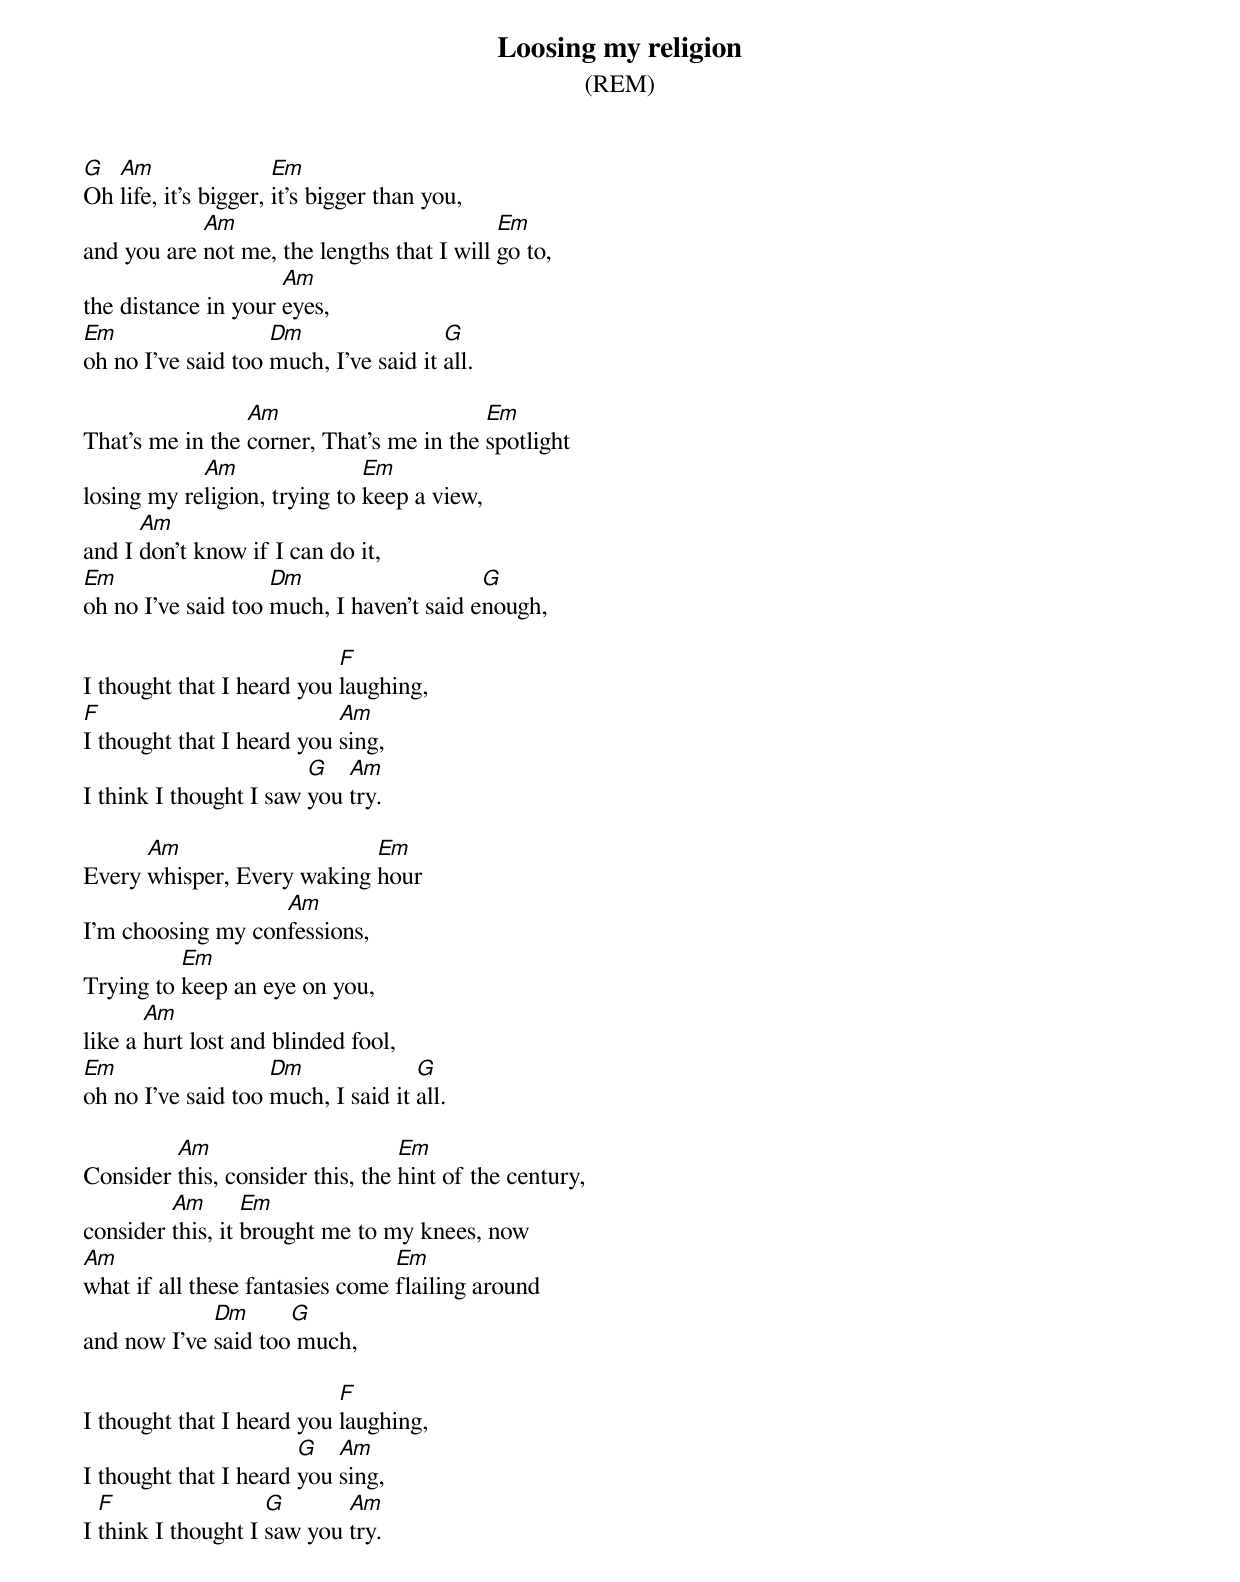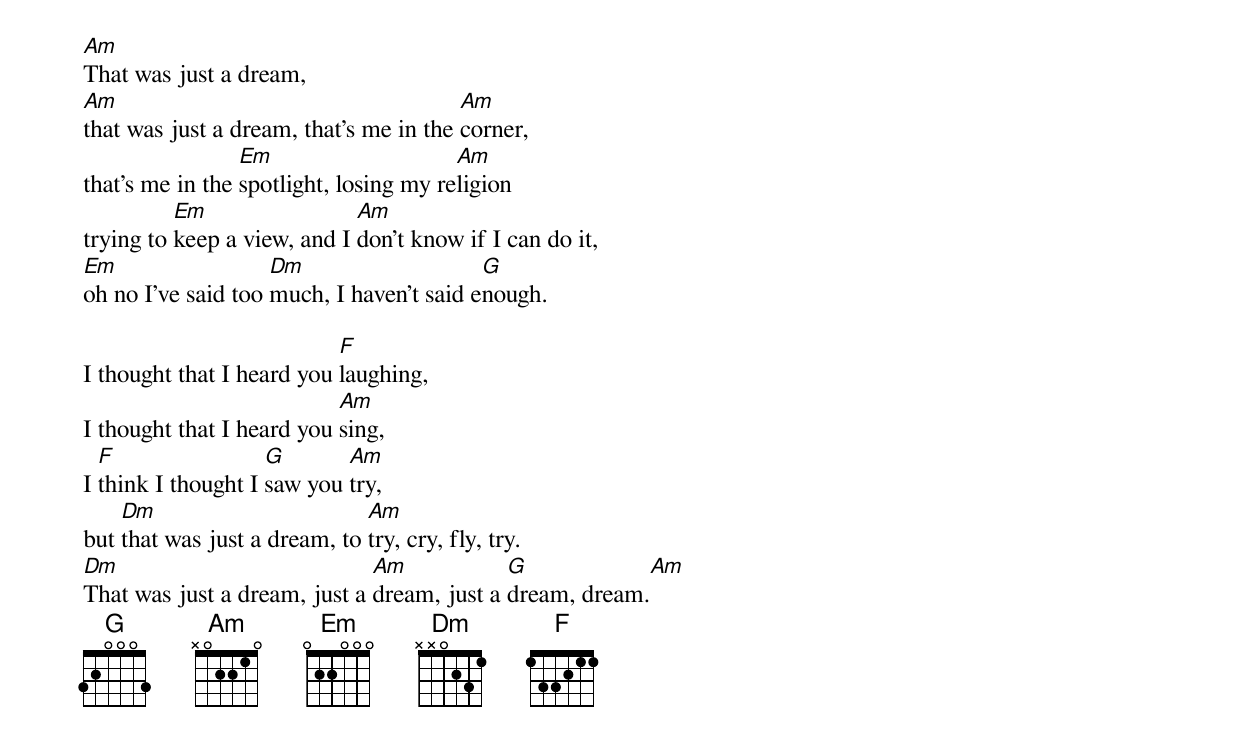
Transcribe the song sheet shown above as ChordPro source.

{t:Loosing my religion}
{st: (REM)}

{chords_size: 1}
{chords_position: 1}
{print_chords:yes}
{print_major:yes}
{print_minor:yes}
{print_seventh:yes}
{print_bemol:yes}
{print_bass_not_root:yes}
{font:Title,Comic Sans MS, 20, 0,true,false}
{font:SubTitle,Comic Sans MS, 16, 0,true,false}
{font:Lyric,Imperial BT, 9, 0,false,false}
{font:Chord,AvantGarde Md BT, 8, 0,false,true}
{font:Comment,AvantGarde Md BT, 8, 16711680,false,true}
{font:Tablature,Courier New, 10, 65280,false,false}
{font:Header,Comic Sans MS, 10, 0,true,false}
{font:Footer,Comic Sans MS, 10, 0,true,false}
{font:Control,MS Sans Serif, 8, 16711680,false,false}
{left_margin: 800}
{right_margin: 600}
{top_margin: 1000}
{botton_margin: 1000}
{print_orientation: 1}





[G]Oh [Am]life, it's bigger, [Em]it's bigger than you,
and you are [Am]not me, the lengths that I will [Em]go to,
the distance in your [Am]eyes,
[Em]oh no I've said too [Dm]much, I've said it [G]all.

That's me in the [Am]corner, That's me in the [Em]spotlight
losing my re[Am]ligion, trying to [Em]keep a view,
and I [Am]don't know if I can do it,
[Em]oh no I've said too [Dm]much, I haven't said e[G]nough,

I thought that I heard you [F]laughing,
[F]I thought that I heard you [Am]sing,
I think I thought I saw [G]you [Am]try.

Every [Am]whisper, Every waking [Em]hour
I'm choosing my con[Am]fessions,
Trying to [Em]keep an eye on you,
like a [Am]hurt lost and blinded fool,
[Em]oh no I've said too [Dm]much, I said it [G]all.

Consider [Am]this, consider this, the [Em]hint of the century,
consider [Am]this, it [Em]brought me to my knees, now
[Am]what if all these fantasies come [Em]flailing around
and now I've [Dm]said too[G] much,

I thought that I heard you [F]laughing,
I thought that I heard [G]you [Am]sing,
I [F]think I thought I [G]saw you [Am]try.
{new_page}

[Am]That was just a dream,
[Am]that was just a dream, that's me in the [Am]corner,
that's me in the [Em]spotlight, losing my re[Am]ligion
trying to [Em]keep a view, and I [Am]don't know if I can do it,
[Em]oh no I've said too [Dm]much, I haven't said e[G]nough.

I thought that I heard you [F]laughing,
I thought that I heard you [Am]sing,
I [F]think I thought I [G]saw you [Am]try,
but [Dm]that was just a dream, to [Am]try, cry, fly, try.
[Dm]That was just a dream, just a [Am]dream, just a [G]dream, dream.[Am]
